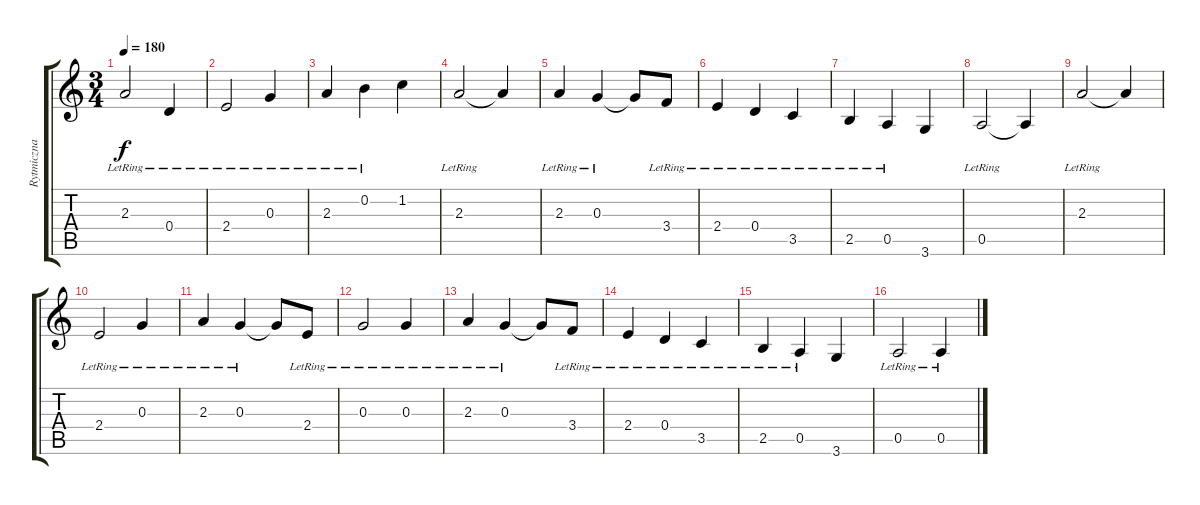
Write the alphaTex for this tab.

\track ("Rytmiczna" "Rytmiczna") {instrument acousticguitarsteel}
\staff {score tabs}
\tuning (E4 B3 G3 D3 A2 E2) {hide}
\ts (3 4)
\tempo 180
\clef g2
\ks c
2.3{lr}.2{dy f} 0.4{lr}.4 |
2.4{lr}.2 0.3{lr}.4 |
2.3{lr}.4 0.2{lr}.4 1.2.4 |
2.3{lr}.2 2.3{t}.4 |
2.3{lr}.4 0.3{lr}.4 0.3{t}.8 3.4{lr}.8 |
2.4{lr}.4 0.4{lr}.4 3.5{lr}.4 |
2.5{lr}.4 0.5{lr}.4 3.6.4 |
0.5{lr}.2 0.5{t}.4 |
2.3{lr}.2 2.3{t}.4 |
2.4{lr}.2 0.3{lr}.4 |
2.3{lr}.4 0.3{lr}.4 0.3{t}.8 2.4{lr}.8 |
0.3{lr}.2 0.3{lr}.4 |
2.3{lr}.4 0.3{lr}.4 0.3{t}.8 3.4{lr}.8 |
2.4{lr}.4 0.4{lr}.4 3.5{lr}.4 |
2.5{lr}.4 0.5{lr}.4 3.6.4 |
0.5{lr}.2 0.5{lr}.4
